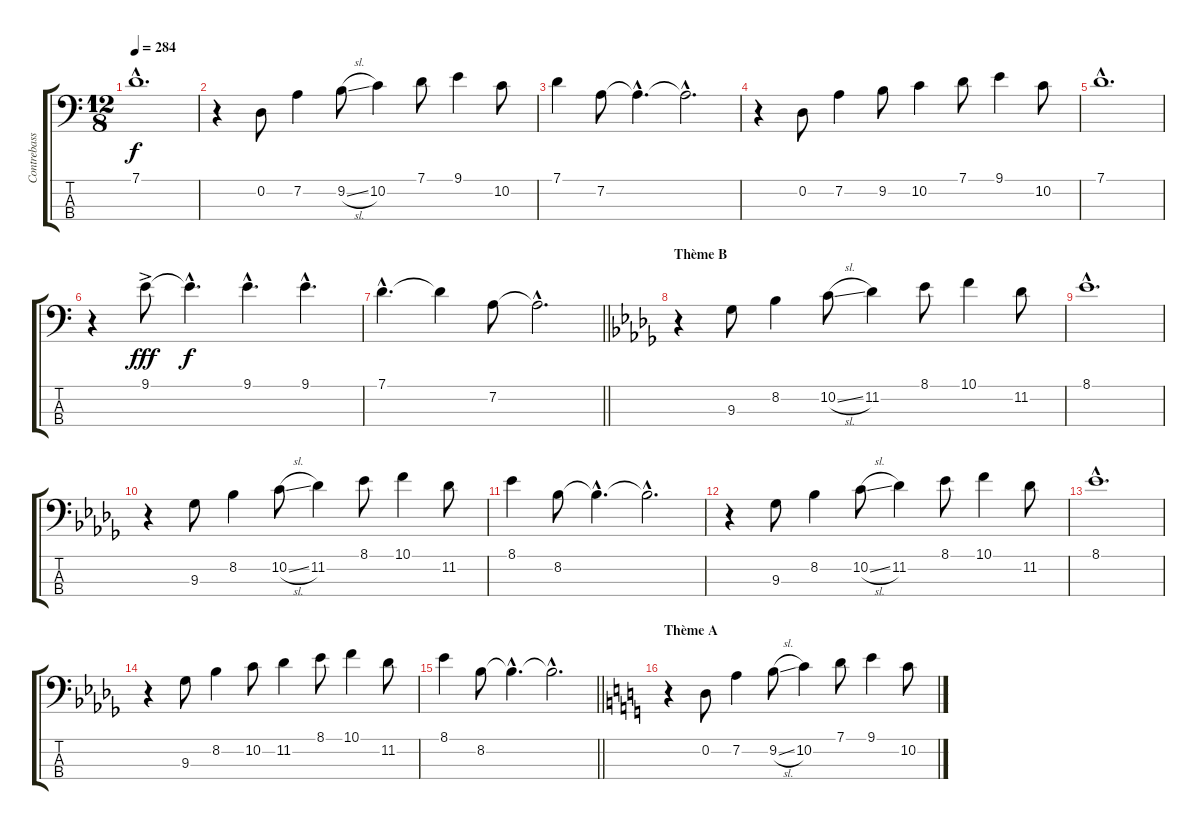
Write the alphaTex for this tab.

\track ("Contrebasse" "Contrebass") {instrument acousticbass}
\staff {score tabs}
\tuning (G2 D2 A1 E1) {hide}
\ts (12 8)
\tempo 284
\clef f4
\ks c
7.1{hac}.1{d dy f} |
r.4 0.2.8 7.2.4 9.2{sl}.8 10.2.4 7.1.8 9.1.4 10.2.8 |
7.1.4 7.2.8 7.2{hac t}.4{d} 7.2{hac t}.2{d} |
r.4 0.2.8 7.2.4 9.2.8 10.2.4 7.1.8 9.1.4 10.2.8 |
7.1{hac}.1{d} |
r.4 9.1{ac}.8{dy fff} 9.1{hac t}.4{d dy f} 9.1{hac}.4{d} 9.1{hac}.4{d} |
\barLineRight lightlight
7.1{hac}.4{d} 7.1{t}.4 7.2.8 7.2{hac t}.2{d} |
\section ("" "Thème B")
\ks db
r.4{volume 16 balance 8 instrument acousticbass} 9.3.8 8.2.4 10.2{sl}.8 11.2.4 8.1.8 10.1.4 11.2.8 |
8.1{hac}.1{d} |
r.4 9.3.8 8.2.4 10.2{sl}.8 11.2.4 8.1.8 10.1.4 11.2.8 |
8.1.4 8.2.8 8.2{hac t}.4{d} 8.2{hac t}.2{d} |
r.4 9.3.8 8.2.4 10.2{sl}.8 11.2.4 8.1.8 10.1.4 11.2.8 |
8.1{hac}.1{d} |
r.4 9.3.8 8.2.4 10.2.8 11.2.4 8.1.8 10.1.4 11.2.8 |
\barLineRight lightlight
8.1.4 8.2.8 8.2{hac t}.4{d} 8.2{hac t}.2{d} |
\section ("" "Thème A")
\ks c
r.4{volume 15 balance 8 instrument acousticbass} 0.2.8 7.2.4 9.2{sl}.8 10.2.4 7.1.8 9.1.4 10.2.8
